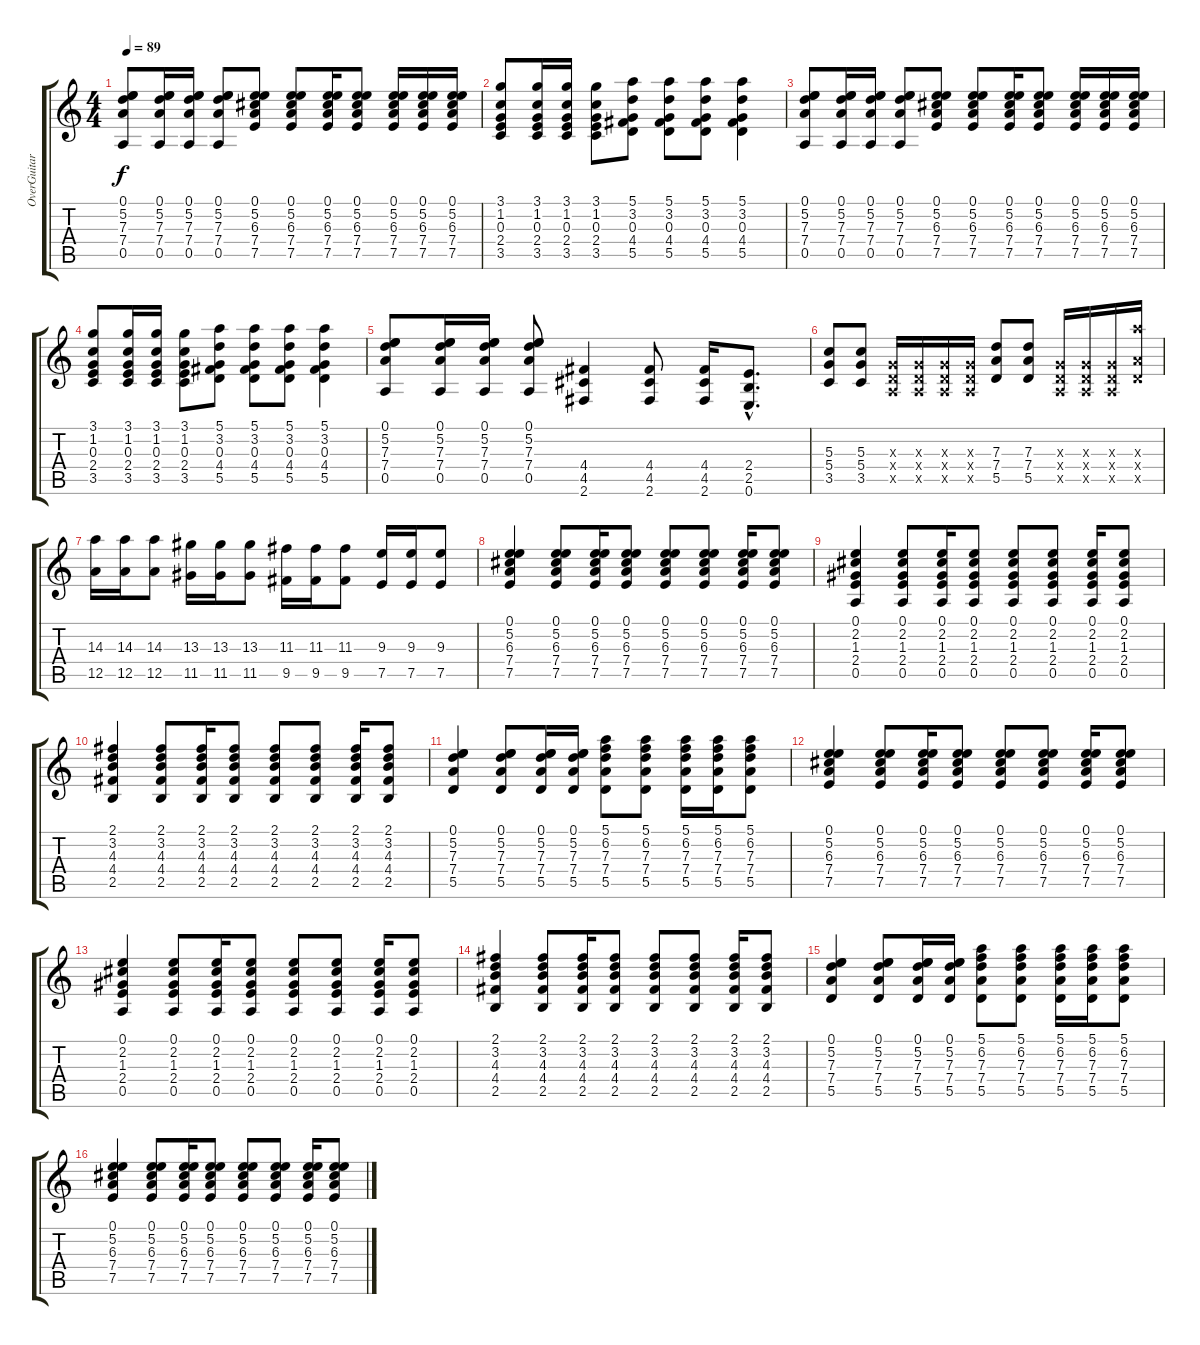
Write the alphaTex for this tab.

\track ("OverGuitar" "OverGuitar") {instrument overdrivenguitar}
\staff {score tabs}
\tuning (E4 B3 G3 D3 A2 E2) {hide}
\ts (4 4)
\tempo 89
\clef g2
\ks c
(0.1 5.2 7.3 7.4 0.5).8{dy f} (0.1 5.2 7.3 7.4 0.5).16 (0.1 5.2 7.3 7.4 0.5).16 (0.1 5.2 7.3 7.4 0.5).8 (0.1 5.2 6.3 7.4 7.5).8 (0.1 5.2 6.3 7.4 7.5).8 (0.1 5.2 6.3 7.4 7.5).16 (0.1 5.2 6.3 7.4 7.5).8 (0.1 5.2 6.3 7.4 7.5).16 (0.1 5.2 6.3 7.4 7.5).16 (0.1 5.2 6.3 7.4 7.5).16 |
(3.1 1.2 0.3 2.4 3.5).8 (3.1 1.2 0.3 2.4 3.5).16 (3.1 1.2 0.3 2.4 3.5).16 (3.1 1.2 0.3 2.4 3.5).8 (5.1 3.2 0.3 4.4 5.5).8 (5.1 3.2 0.3 4.4 5.5).8 (5.1 3.2 0.3 4.4 5.5).8 (5.1 3.2 0.3 4.4 5.5).4 |
(0.1 5.2 7.3 7.4 0.5).8 (0.1 5.2 7.3 7.4 0.5).16 (0.1 5.2 7.3 7.4 0.5).16 (0.1 5.2 7.3 7.4 0.5).8 (0.1 5.2 6.3 7.4 7.5).8 (0.1 5.2 6.3 7.4 7.5).8 (0.1 5.2 6.3 7.4 7.5).16 (0.1 5.2 6.3 7.4 7.5).8 (0.1 5.2 6.3 7.4 7.5).16 (0.1 5.2 6.3 7.4 7.5).16 (0.1 5.2 6.3 7.4 7.5).16 |
(3.1 1.2 0.3 2.4 3.5).8 (3.1 1.2 0.3 2.4 3.5).16 (3.1 1.2 0.3 2.4 3.5).16 (3.1 1.2 0.3 2.4 3.5).8 (5.1 3.2 0.3 4.4 5.5).8 (5.1 3.2 0.3 4.4 5.5).8 (5.1 3.2 0.3 4.4 5.5).8 (5.1 3.2 0.3 4.4 5.5).4 |
(0.1 5.2 7.3 7.4 0.5).8 (0.1 5.2 7.3 7.4 0.5).16 (0.1 5.2 7.3 7.4 0.5).16 (0.1 5.2 7.3 7.4 0.5).8 (4.4 4.5 2.6).4 (4.4 4.5 2.6).8 (4.4 4.5 2.6).16 (2.4{hac} 2.5{hac} 0.6{hac}).8{d} |
(5.3 5.4 3.5).8 (5.3 5.4 3.5).8 (0.3{x} 0.4{x} 0.5{x}).16 (0.3{x} 0.4{x} 0.5{x}).16 (0.3{x} 0.4{x} 0.5{x}).16 (0.3{x} 0.4{x} 0.5{x}).16 (7.3 7.4 5.5).8 (7.3 7.4 5.5).8 (0.3{x} 0.4{x} 0.5{x}).16 (0.3{x} 0.4{x} 0.5{x}).16 (0.3{x} 0.4{x} 0.5{x}).16 (14.3{x} 0.4{x} 12.5{x}).16 |
(14.3 12.5).16 (14.3 12.5).16 (14.3 12.5).8 (13.3 11.5).16 (13.3 11.5).16 (13.3 11.5).8 (11.3 9.5).16 (11.3 9.5).16 (11.3 9.5).8 (9.3 7.5).16 (9.3 7.5).16 (9.3 7.5).8 |
(0.1 5.2 6.3 7.4 7.5).4 (0.1 5.2 6.3 7.4 7.5).8 (0.1 5.2 6.3 7.4 7.5).16 (0.1 5.2 6.3 7.4 7.5).8 (0.1 5.2 6.3 7.4 7.5).8 (0.1 5.2 6.3 7.4 7.5).8 (0.1 5.2 6.3 7.4 7.5).16 (0.1 5.2 6.3 7.4 7.5).8 |
(0.1 2.2 1.3 2.4 0.5).4 (0.1 2.2 1.3 2.4 0.5).8 (0.1 2.2 1.3 2.4 0.5).16 (0.1 2.2 1.3 2.4 0.5).8 (0.1 2.2 1.3 2.4 0.5).8 (0.1 2.2 1.3 2.4 0.5).8 (0.1 2.2 1.3 2.4 0.5).16 (0.1 2.2 1.3 2.4 0.5).8 |
(2.1 3.2 4.3 4.4 2.5).4 (2.1 3.2 4.3 4.4 2.5).8 (2.1 3.2 4.3 4.4 2.5).16 (2.1 3.2 4.3 4.4 2.5).8 (2.1 3.2 4.3 4.4 2.5).8 (2.1 3.2 4.3 4.4 2.5).8 (2.1 3.2 4.3 4.4 2.5).16 (2.1 3.2 4.3 4.4 2.5).8 |
(0.1 5.2 7.3 7.4 5.5).4 (0.1 5.2 7.3 7.4 5.5).8 (0.1 5.2 7.3 7.4 5.5).16 (0.1 5.2 7.3 7.4 5.5).16 (5.1 6.2 7.3 7.4 5.5).8 (5.1 6.2 7.3 7.4 5.5).8 (5.1 6.2 7.3 7.4 5.5).16 (5.1 6.2 7.3 7.4 5.5).16 (5.1 6.2 7.3 7.4 5.5).8 |
(0.1 5.2 6.3 7.4 7.5).4 (0.1 5.2 6.3 7.4 7.5).8 (0.1 5.2 6.3 7.4 7.5).16 (0.1 5.2 6.3 7.4 7.5).8 (0.1 5.2 6.3 7.4 7.5).8 (0.1 5.2 6.3 7.4 7.5).8 (0.1 5.2 6.3 7.4 7.5).16 (0.1 5.2 6.3 7.4 7.5).8 |
(0.1 2.2 1.3 2.4 0.5).4 (0.1 2.2 1.3 2.4 0.5).8 (0.1 2.2 1.3 2.4 0.5).16 (0.1 2.2 1.3 2.4 0.5).8 (0.1 2.2 1.3 2.4 0.5).8 (0.1 2.2 1.3 2.4 0.5).8 (0.1 2.2 1.3 2.4 0.5).16 (0.1 2.2 1.3 2.4 0.5).8 |
(2.1 3.2 4.3 4.4 2.5).4 (2.1 3.2 4.3 4.4 2.5).8 (2.1 3.2 4.3 4.4 2.5).16 (2.1 3.2 4.3 4.4 2.5).8 (2.1 3.2 4.3 4.4 2.5).8 (2.1 3.2 4.3 4.4 2.5).8 (2.1 3.2 4.3 4.4 2.5).16 (2.1 3.2 4.3 4.4 2.5).8 |
(0.1 5.2 7.3 7.4 5.5).4 (0.1 5.2 7.3 7.4 5.5).8 (0.1 5.2 7.3 7.4 5.5).16 (0.1 5.2 7.3 7.4 5.5).16 (5.1 6.2 7.3 7.4 5.5).8 (5.1 6.2 7.3 7.4 5.5).8 (5.1 6.2 7.3 7.4 5.5).16 (5.1 6.2 7.3 7.4 5.5).16 (5.1 6.2 7.3 7.4 5.5).8 |
(0.1 5.2 6.3 7.4 7.5).4 (0.1 5.2 6.3 7.4 7.5).8 (0.1 5.2 6.3 7.4 7.5).16 (0.1 5.2 6.3 7.4 7.5).8 (0.1 5.2 6.3 7.4 7.5).8 (0.1 5.2 6.3 7.4 7.5).8 (0.1 5.2 6.3 7.4 7.5).16 (0.1 5.2 6.3 7.4 7.5).8
